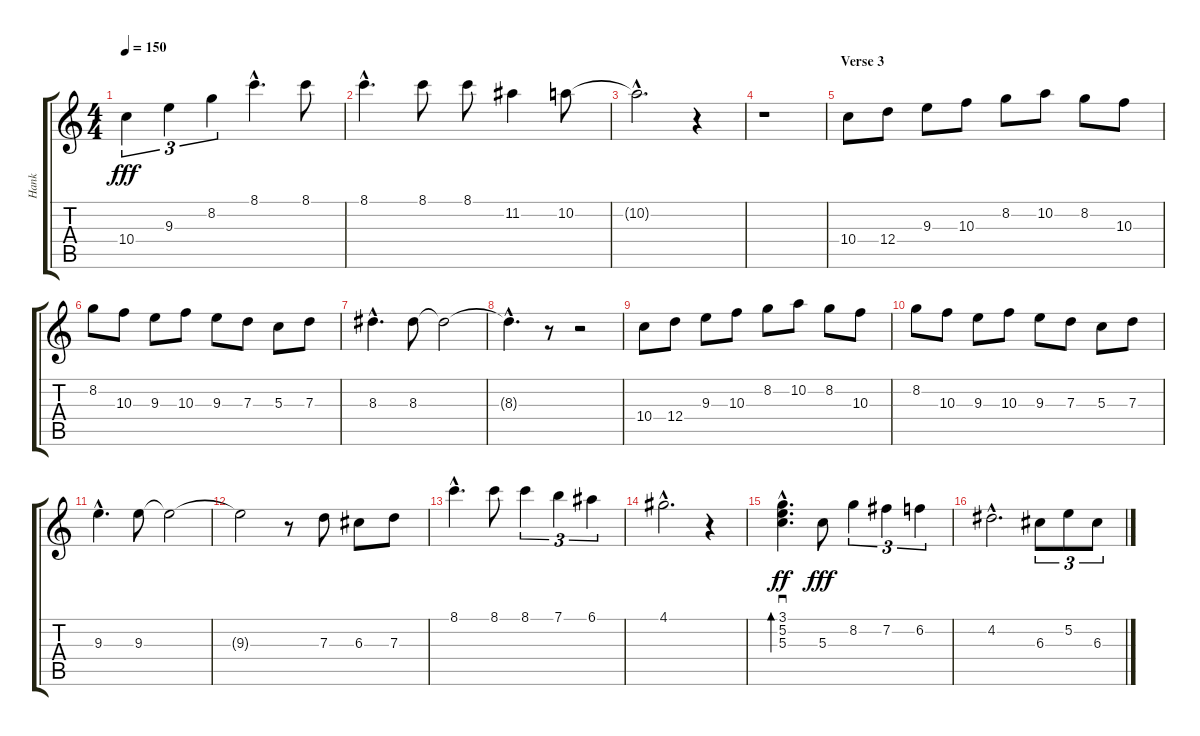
\track ("Hank" "Hank") {instrument acousticguitarnylon}
\staff {score tabs}
\tuning (E4 B3 G3 D3 A2 E2) {hide}
\ts (4 4)
\tempo 150
\clef g2
\ks c
10.4.4{tu (3 2) dy fff} 9.3.4{tu (3 2)} 8.2.4{tu (3 2)} 8.1{hac}.4{d} 8.1.8 |
8.1{hac}.4{d} 8.1.8 8.1.8 11.2.4 10.2.8 |
10.2{hac t}.2{d} r.4 |
r.1 |
\section ("" "Verse 3")
10.4.8 12.4.8 9.3.8 10.3.8 8.2.8 10.2.8 8.2.8 10.3.8 |
8.2.8 10.3.8 9.3.8 10.3.8 9.3.8 7.3.8 5.3.8 7.3.8 |
8.3{hac}.4{d} 8.3.8 8.3{t}.2 |
8.3{hac t}.4{d} r.8 r.2 |
10.4.8 12.4.8 9.3.8 10.3.8 8.2.8 10.2.8 8.2.8 10.3.8 |
8.2.8 10.3.8 9.3.8 10.3.8 9.3.8 7.3.8 5.3.8 7.3.8 |
9.3{hac}.4{d} 9.3.8 9.3{t}.2 |
9.3{t}.2 r.8 7.3.8 6.3.8 7.3.8 |
8.1{hac}.4{d} 8.1.8 8.1.4{tu (3 2)} 7.1.4{tu (3 2)} 6.1.4{tu (3 2)} |
4.1{hac}.2{d} r.4 |
(3.1{hac} 5.2{hac} 5.3{hac}).4{d sd bd 60 dy ff} 5.3.8{dy fff} 8.2.4{tu (3 2)} 7.2.4{tu (3 2)} 6.2.4{tu (3 2)} |
4.2{hac}.2{d} 6.3.8{tu (3 2)} 5.2.8{tu (3 2)} 6.3.8{tu (3 2)}
